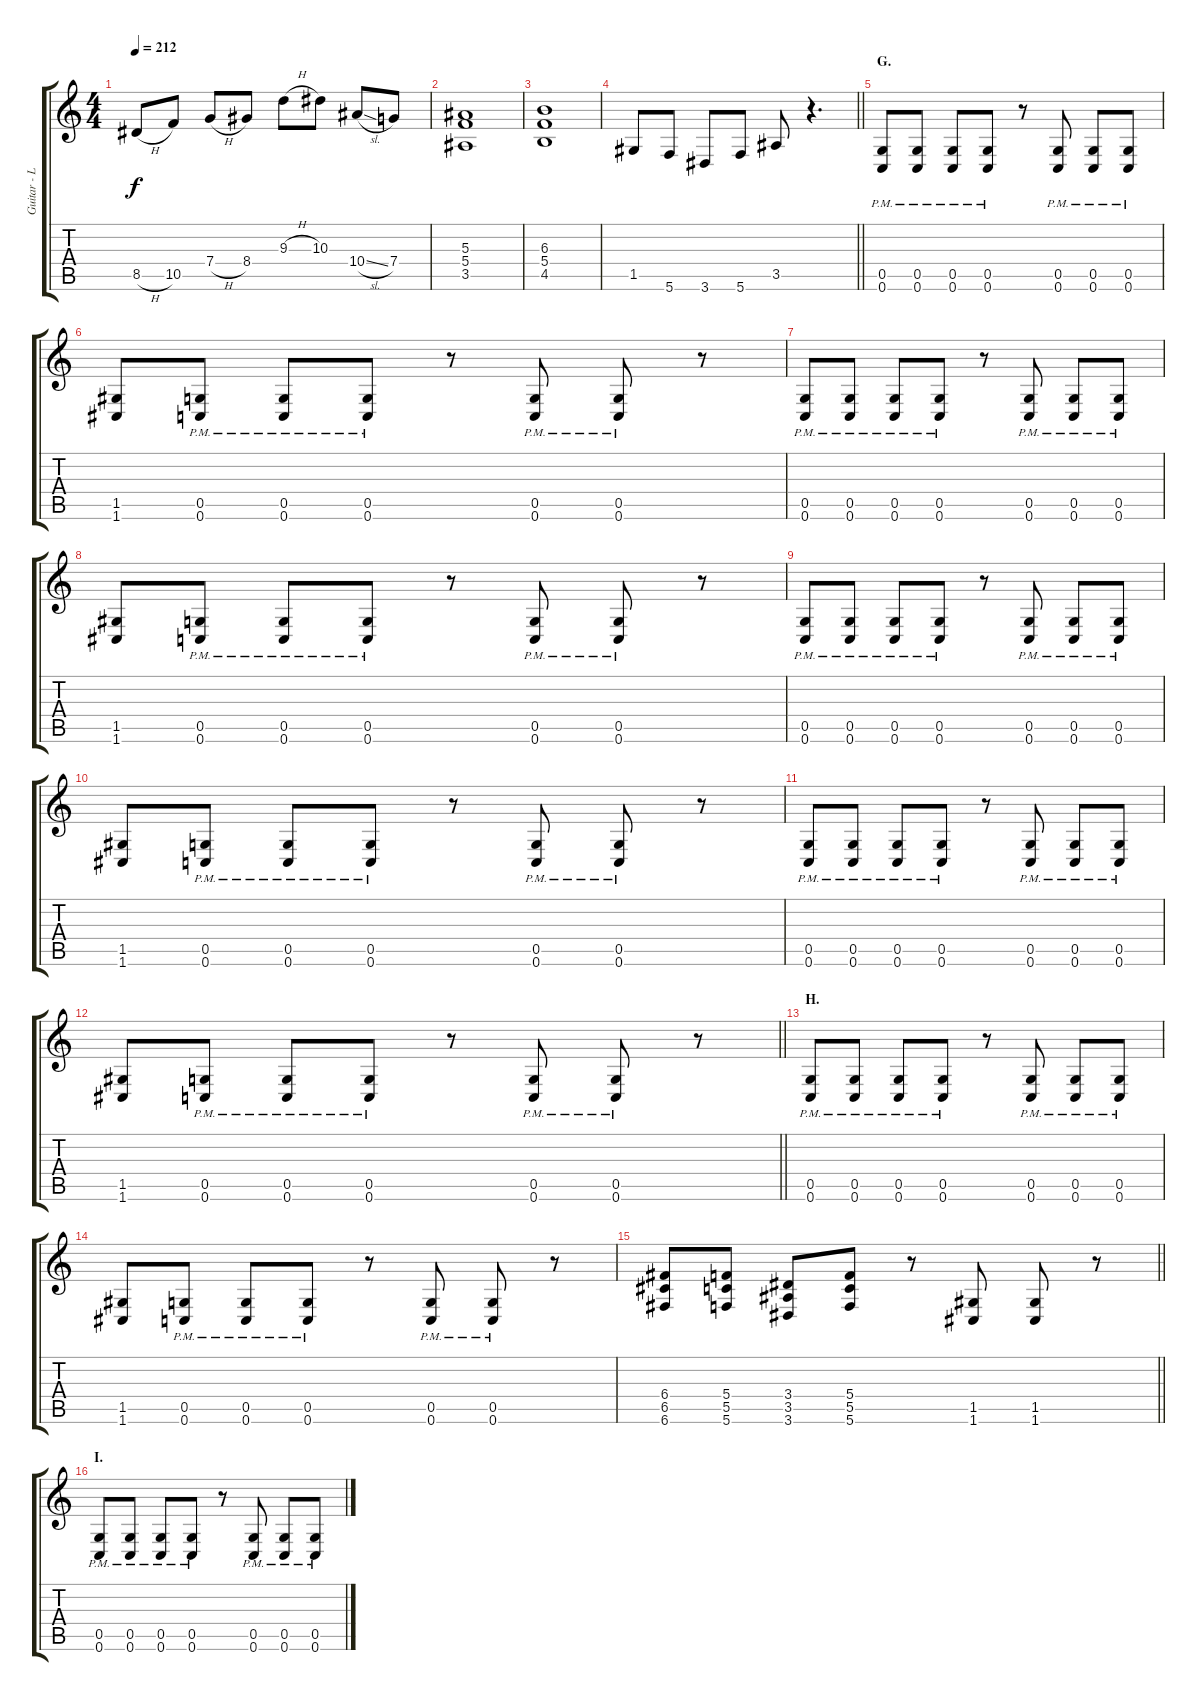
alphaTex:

\track ("Guitar - Left" "Guitar - L") {instrument distortionguitar}
\staff {score tabs}
\tuning (D4 A3 F3 C3 G2 C2) {hide}
\ts (4 4)
\tempo 212
\clef g2
\ks c
8.5{h}.8{dy f} 10.5.8 7.4{h}.8 8.4.8 9.3{h}.8 10.3.8 10.4{sl}.8 7.4.8 |
(5.3 5.4 3.5).1 |
(6.3 5.4 4.5).1 |
\barLineRight lightlight
1.5.8 5.6.8 3.6.8 5.6.8 3.5.8 r.4{d} |
\section ("" "G.")
(0.5{pm} 0.6{pm}).8 (0.5{pm} 0.6{pm}).8 (0.5{pm} 0.6{pm}).8 (0.5{pm} 0.6{pm}).8 r.8 (0.5{pm} 0.6{pm}).8 (0.5{pm} 0.6{pm}).8 (0.5{pm} 0.6{pm}).8 |
(1.5 1.6).8 (0.5{pm} 0.6{pm}).8 (0.5{pm} 0.6{pm}).8 (0.5{pm} 0.6{pm}).8 r.8 (0.5{pm} 0.6{pm}).8 (0.5{pm} 0.6{pm}).8 r.8 |
(0.5{pm} 0.6{pm}).8 (0.5{pm} 0.6{pm}).8 (0.5{pm} 0.6{pm}).8 (0.5{pm} 0.6{pm}).8 r.8 (0.5{pm} 0.6{pm}).8 (0.5{pm} 0.6{pm}).8 (0.5{pm} 0.6{pm}).8 |
(1.5 1.6).8 (0.5{pm} 0.6{pm}).8 (0.5{pm} 0.6{pm}).8 (0.5{pm} 0.6{pm}).8 r.8 (0.5{pm} 0.6{pm}).8 (0.5{pm} 0.6{pm}).8 r.8 |
(0.5{pm} 0.6{pm}).8 (0.5{pm} 0.6{pm}).8 (0.5{pm} 0.6{pm}).8 (0.5{pm} 0.6{pm}).8 r.8 (0.5{pm} 0.6{pm}).8 (0.5{pm} 0.6{pm}).8 (0.5{pm} 0.6{pm}).8 |
(1.5 1.6).8 (0.5{pm} 0.6{pm}).8 (0.5{pm} 0.6{pm}).8 (0.5{pm} 0.6{pm}).8 r.8 (0.5{pm} 0.6{pm}).8 (0.5{pm} 0.6{pm}).8 r.8 |
(0.5{pm} 0.6{pm}).8 (0.5{pm} 0.6{pm}).8 (0.5{pm} 0.6{pm}).8 (0.5{pm} 0.6{pm}).8 r.8 (0.5{pm} 0.6{pm}).8 (0.5{pm} 0.6{pm}).8 (0.5{pm} 0.6{pm}).8 |
\barLineRight lightlight
(1.5 1.6).8 (0.5{pm} 0.6{pm}).8 (0.5{pm} 0.6{pm}).8 (0.5{pm} 0.6{pm}).8 r.8 (0.5{pm} 0.6{pm}).8 (0.5{pm} 0.6{pm}).8 r.8 |
\section ("" "H.")
(0.5{pm} 0.6{pm}).8 (0.5{pm} 0.6{pm}).8 (0.5{pm} 0.6{pm}).8 (0.5{pm} 0.6{pm}).8 r.8 (0.5{pm} 0.6{pm}).8 (0.5{pm} 0.6{pm}).8 (0.5{pm} 0.6{pm}).8 |
(1.5 1.6).8 (0.5{pm} 0.6{pm}).8 (0.5{pm} 0.6{pm}).8 (0.5{pm} 0.6{pm}).8 r.8 (0.5{pm} 0.6{pm}).8 (0.5{pm} 0.6{pm}).8 r.8 |
\barLineRight lightlight
(6.4 6.5 6.6).8 (5.4 5.5 5.6).8 (3.4 3.5 3.6).8 (5.4 5.5 5.6).8 r.8 (1.5 1.6).8 (1.5 1.6).8 r.8 |
\section ("" "I.")
(0.5{pm} 0.6{pm}).8 (0.5{pm} 0.6{pm}).8 (0.5{pm} 0.6{pm}).8 (0.5{pm} 0.6{pm}).8 r.8 (0.5{pm} 0.6{pm}).8 (0.5{pm} 0.6{pm}).8 (0.5{pm} 0.6{pm}).8
